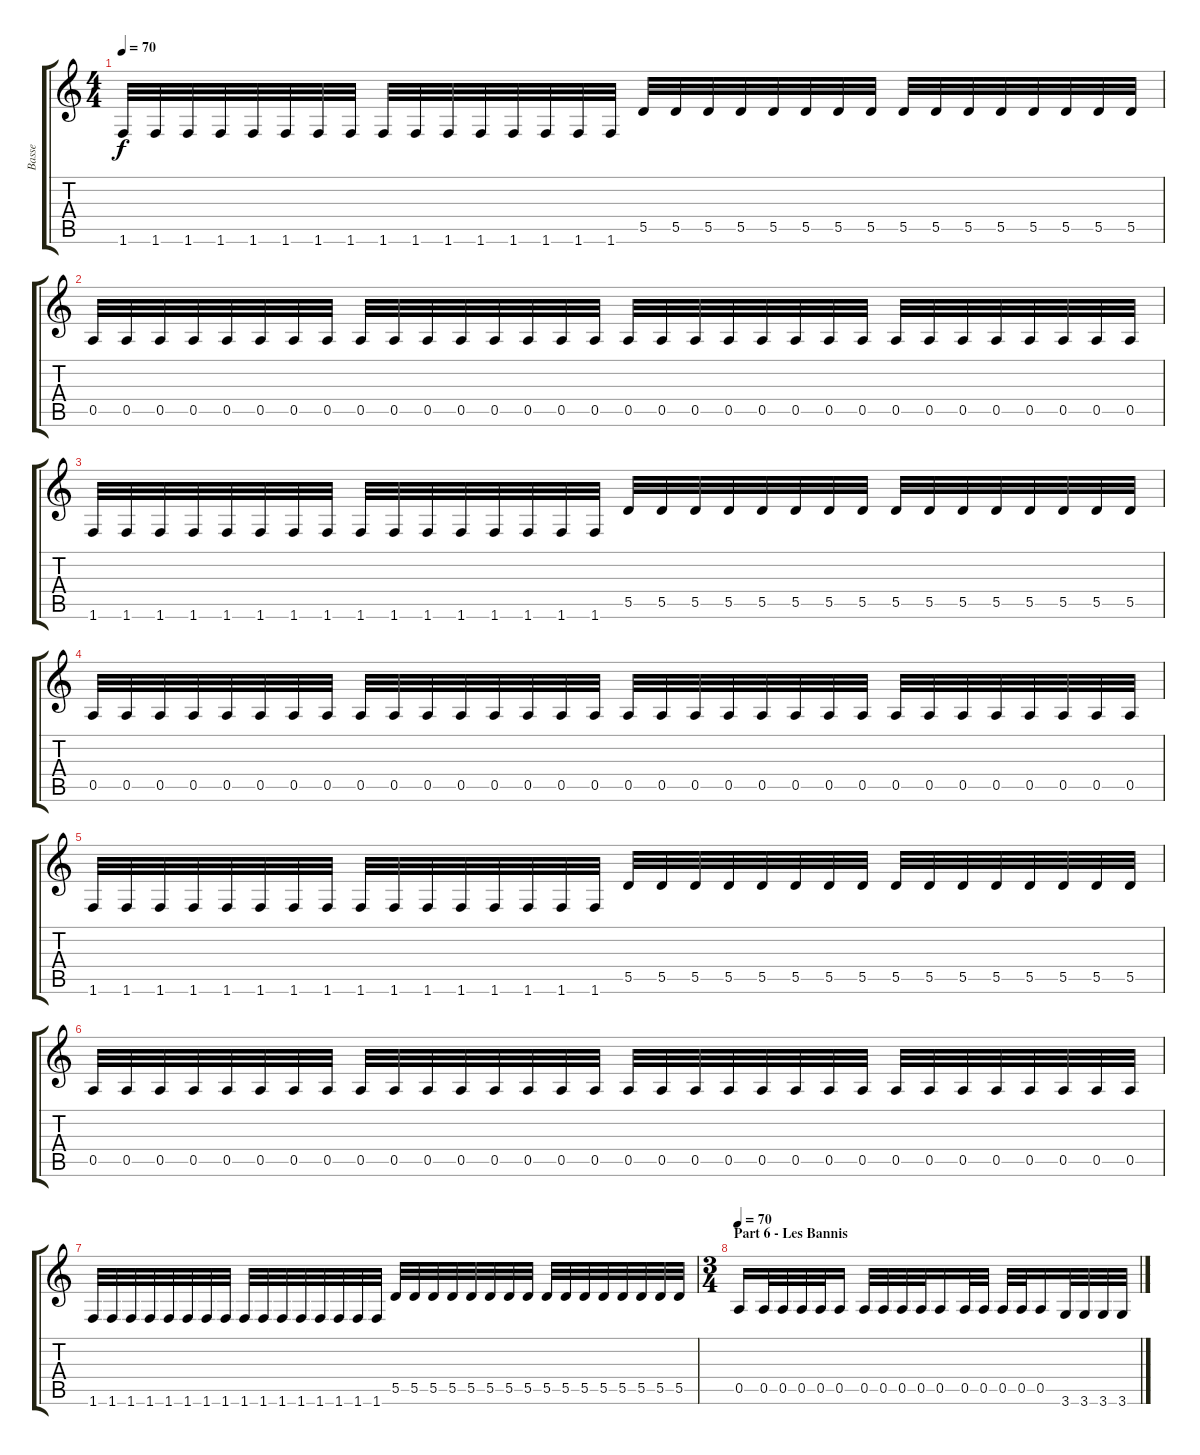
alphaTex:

\track ("Basse" "Basse") {instrument electricbasspick}
\staff {score tabs}
\tuning (E4 B3 G3 D3 A2 E2) {hide}
\ts (4 4)
\tempo 70
\clef g2
\ks c
1.6.32{dy f} 1.6.32 1.6.32 1.6.32 1.6.32 1.6.32 1.6.32 1.6.32 1.6.32 1.6.32 1.6.32 1.6.32 1.6.32 1.6.32 1.6.32 1.6.32 5.5.32 5.5.32 5.5.32 5.5.32 5.5.32 5.5.32 5.5.32 5.5.32 5.5.32 5.5.32 5.5.32 5.5.32 5.5.32 5.5.32 5.5.32 5.5.32 |
0.5.32 0.5.32 0.5.32 0.5.32 0.5.32 0.5.32 0.5.32 0.5.32 0.5.32 0.5.32 0.5.32 0.5.32 0.5.32 0.5.32 0.5.32 0.5.32 0.5.32 0.5.32 0.5.32 0.5.32 0.5.32 0.5.32 0.5.32 0.5.32 0.5.32 0.5.32 0.5.32 0.5.32 0.5.32 0.5.32 0.5.32 0.5.32 |
1.6.32 1.6.32 1.6.32 1.6.32 1.6.32 1.6.32 1.6.32 1.6.32 1.6.32 1.6.32 1.6.32 1.6.32 1.6.32 1.6.32 1.6.32 1.6.32 5.5.32 5.5.32 5.5.32 5.5.32 5.5.32 5.5.32 5.5.32 5.5.32 5.5.32 5.5.32 5.5.32 5.5.32 5.5.32 5.5.32 5.5.32 5.5.32 |
0.5.32 0.5.32 0.5.32 0.5.32 0.5.32 0.5.32 0.5.32 0.5.32 0.5.32 0.5.32 0.5.32 0.5.32 0.5.32 0.5.32 0.5.32 0.5.32 0.5.32 0.5.32 0.5.32 0.5.32 0.5.32 0.5.32 0.5.32 0.5.32 0.5.32 0.5.32 0.5.32 0.5.32 0.5.32 0.5.32 0.5.32 0.5.32 |
1.6.32 1.6.32 1.6.32 1.6.32 1.6.32 1.6.32 1.6.32 1.6.32 1.6.32 1.6.32 1.6.32 1.6.32 1.6.32 1.6.32 1.6.32 1.6.32 5.5.32 5.5.32 5.5.32 5.5.32 5.5.32 5.5.32 5.5.32 5.5.32 5.5.32 5.5.32 5.5.32 5.5.32 5.5.32 5.5.32 5.5.32 5.5.32 |
0.5.32 0.5.32 0.5.32 0.5.32 0.5.32 0.5.32 0.5.32 0.5.32 0.5.32 0.5.32 0.5.32 0.5.32 0.5.32 0.5.32 0.5.32 0.5.32 0.5.32 0.5.32 0.5.32 0.5.32 0.5.32 0.5.32 0.5.32 0.5.32 0.5.32 0.5.32 0.5.32 0.5.32 0.5.32 0.5.32 0.5.32 0.5.32 |
1.6.32 1.6.32 1.6.32 1.6.32 1.6.32 1.6.32 1.6.32 1.6.32 1.6.32 1.6.32 1.6.32 1.6.32 1.6.32 1.6.32 1.6.32 1.6.32 5.5.32 5.5.32 5.5.32 5.5.32 5.5.32 5.5.32 5.5.32 5.5.32 5.5.32 5.5.32 5.5.32 5.5.32 5.5.32 5.5.32 5.5.32 5.5.32 |
\ts (3 4)
\section ("" "Part 6 - Les Bannis")
\tempo 70
0.5.16 0.5.32 0.5.32 0.5.32 0.5.32 0.5.16 0.5.32 0.5.32 0.5.32 0.5.32 0.5.16 0.5.32 0.5.32 0.5.32 0.5.32 0.5.16 3.6.32 3.6.32 3.6.32 3.6.32
